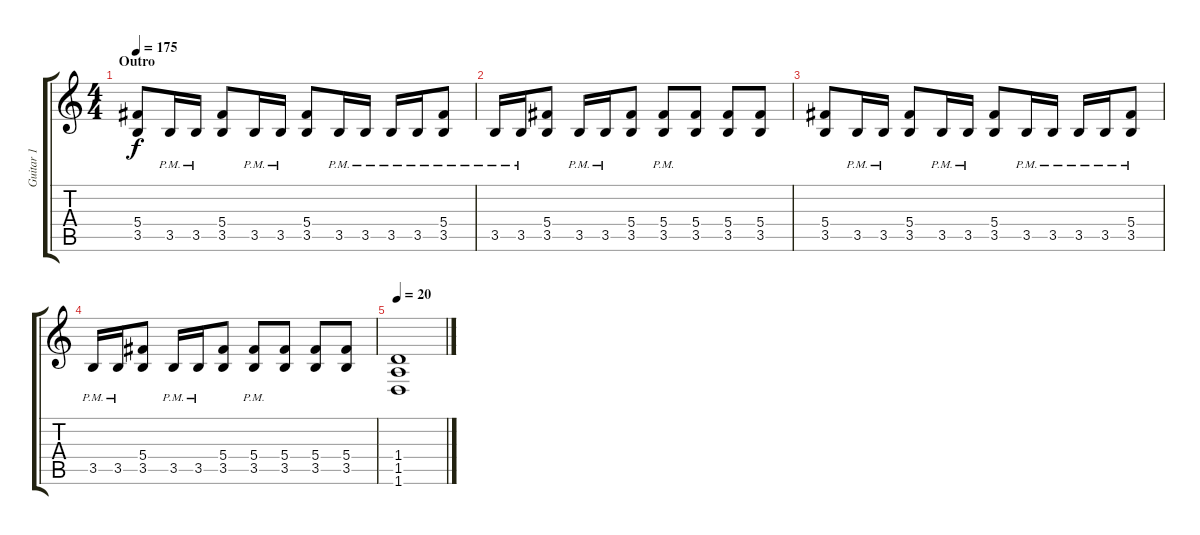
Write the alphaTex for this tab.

\track ("Guitar 1" "Guitar 1") {instrument distortionguitar}
\staff {score tabs}
\tuning (Eb4 Bb3 Gb3 Db3 Ab2 Db2) {hide}
\ts (4 4)
\section ("" "Outro")
\tempo 175
\clef g2
\ks c
(5.4 3.5).8{dy f} 3.5{pm}.16 3.5{pm}.16 (5.4 3.5).8 3.5{pm}.16 3.5{pm}.16 (5.4 3.5).8 3.5{pm}.16 3.5{pm}.16 3.5{pm}.16 3.5{pm}.16 (5.4 3.5{pm}).8 |
3.5{pm}.16 3.5{pm}.16 (5.4 3.5).8 3.5{pm}.16 3.5{pm}.16 (5.4 3.5).8 (5.4{pm} 3.5{pm}).8 (5.4 3.5).8 (5.4 3.5).8 (5.4 3.5).8 |
(5.4 3.5).8 3.5{pm}.16 3.5{pm}.16 (5.4 3.5).8 3.5{pm}.16 3.5{pm}.16 (5.4 3.5).8 3.5{pm}.16 3.5{pm}.16 3.5{pm}.16 3.5{pm}.16 (5.4 3.5{pm}).8 |
3.5{pm}.16 3.5{pm}.16 (5.4 3.5).8 3.5{pm}.16 3.5{pm}.16 (5.4 3.5).8 (5.4{pm} 3.5{pm}).8 (5.4 3.5).8 (5.4 3.5).8 (5.4 3.5).8 |
\tempo 20
(1.4 1.5 1.6).1
